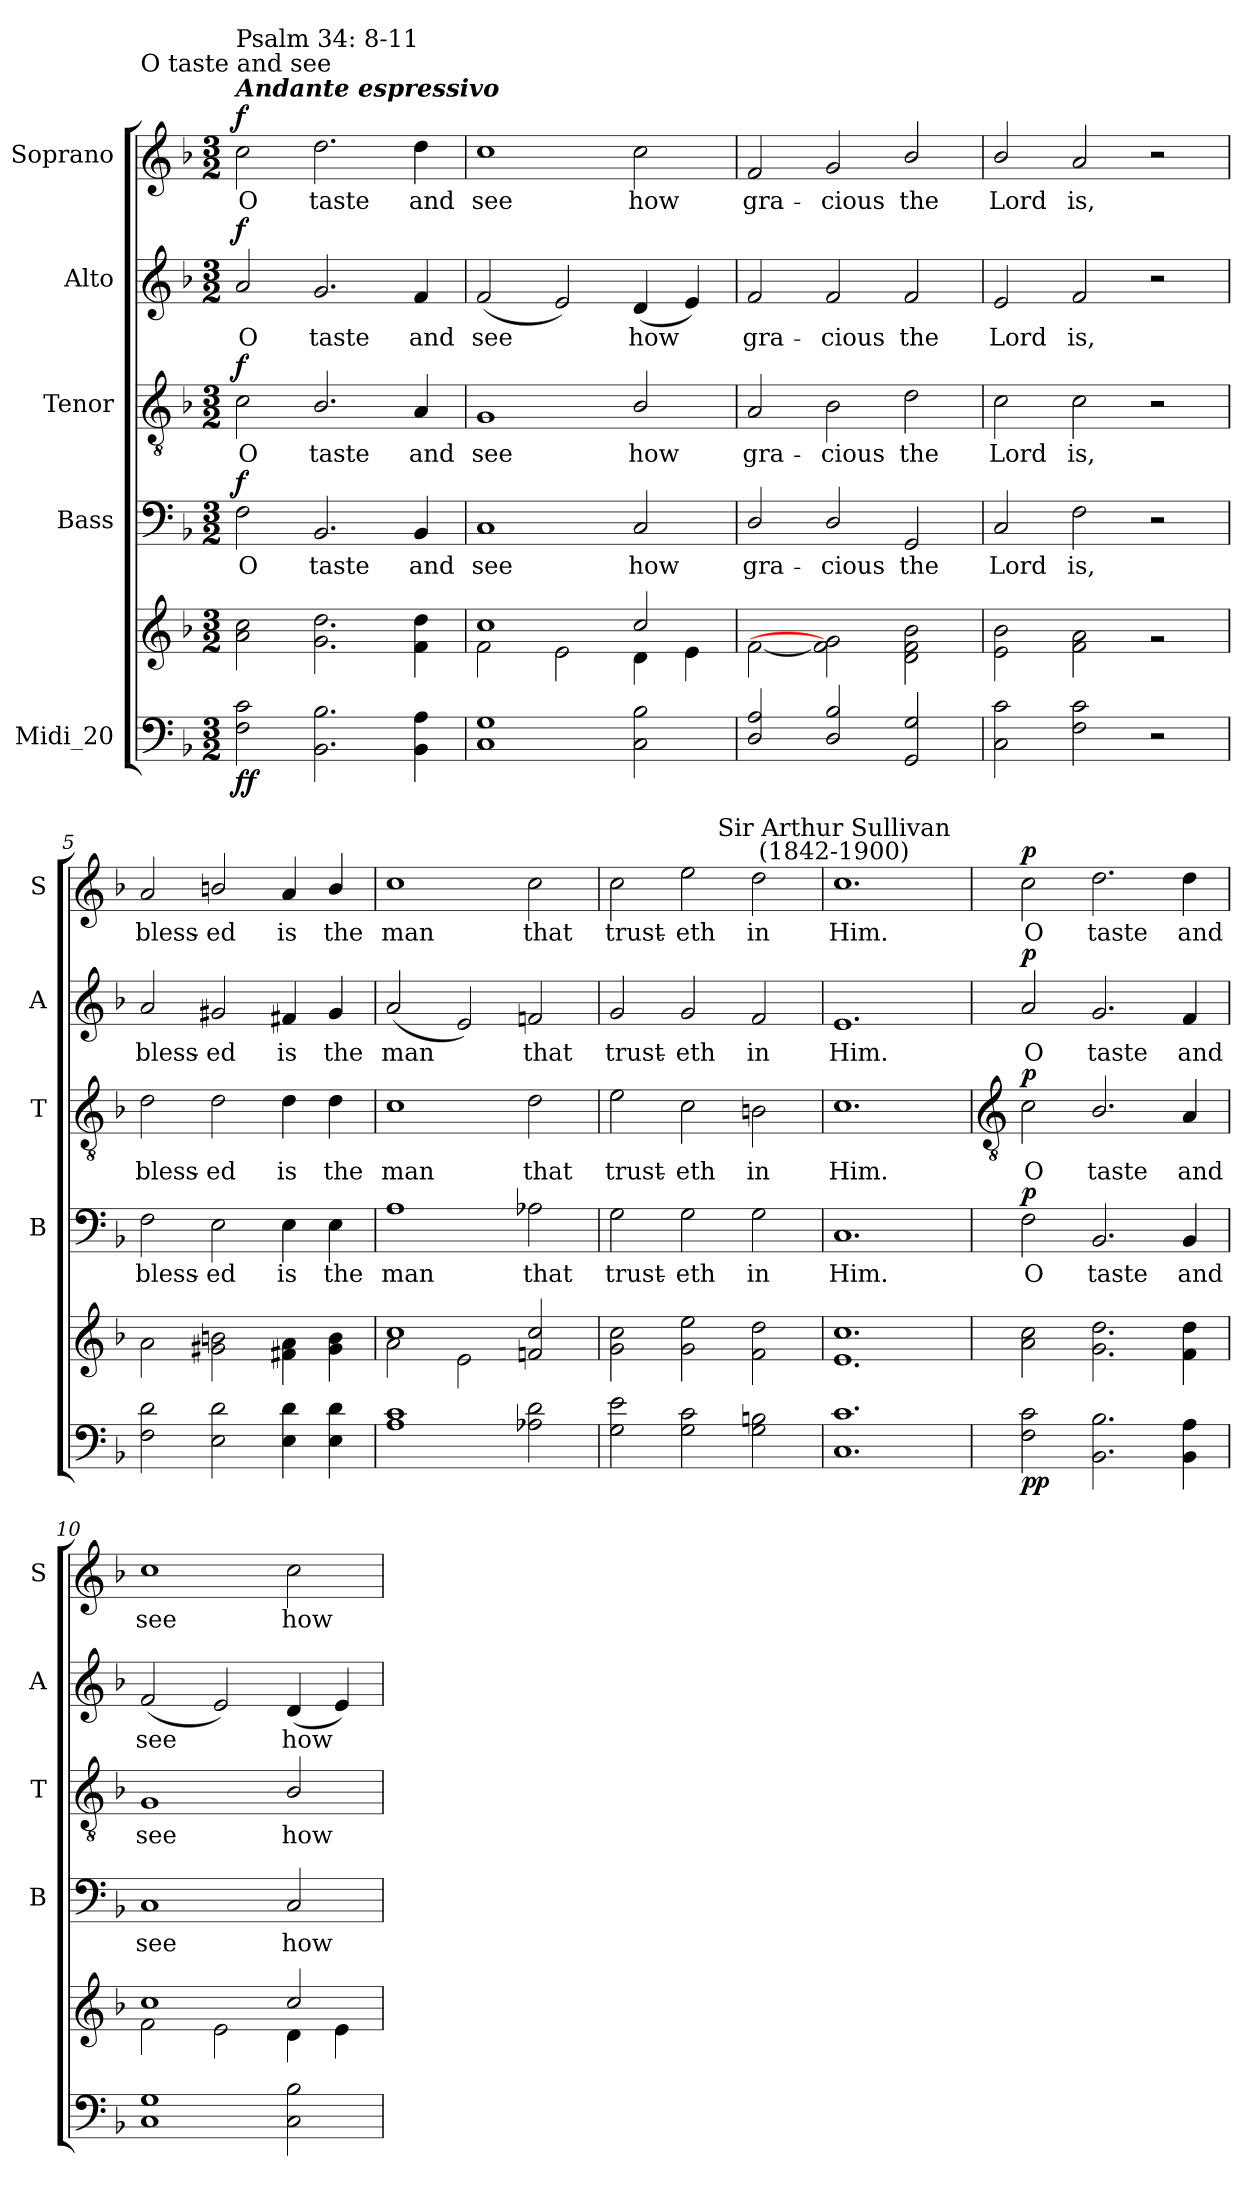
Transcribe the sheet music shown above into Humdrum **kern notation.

**kern	**kern	**dynam	**kern	**text	**dynam	**kern	**text	**dynam	**kern	**text	**dynam	**kern	**text	**dynam
*part5	*part5	*part5	*part4	*part4	*part4	*part3	*part3	*part3	*part2	*part2	*part2	*part1	*part1	*part1
*staff6	*staff5	*staff5/6	*staff4	*staff4	*staff4	*staff3	*staff3	*staff3	*staff2	*staff2	*staff2	*staff1	*staff1	*staff1
*I"Midi_20	*	*	*I"Bass	*	*	*I"Tenor	*	*	*I"Alto	*	*	*I"Soprano	*	*
*	*	*	*I'B	*	*	*I'T	*	*	*I'A	*	*	*I'S	*	*
*clefF4	*clefG2	*	*clefF4	*	*	*clefGv2	*	*	*clefG2	*	*	*clefG2	*	*
*k[b-]	*k[b-]	*	*k[b-]	*	*	*k[b-]	*	*	*k[b-]	*	*	*k[b-]	*	*
*F:	*F:	*	*F:	*	*	*F:	*	*	*F:	*	*	*F:	*	*
*M3/2	*M3/2	*	*M3/2	*	*	*M3/2	*	*	*M3/2	*	*	*M3/2	*	*
*MM152	*MM152	*	*MM152	*	*	*MM152	*	*	*MM152	*	*	*MM152	*	*
=1	=1	=1	=1	=1	=1	=1	=1	=1	=1	=1	=1	=1	=1	=1
!	!	!	!	!	!	!	!	!	!	!	!	!LO:TX:a:Bi:t=Andante espressivo	!	!
!	!	!	!	!	!	!	!	!	!	!	!	!LO:TX:a:cj:t=O taste and see	!	!
!	!	!	!	!	!	!	!	!	!	!	!	!LO:TX:a:t=Psalm 34&colon; 8-11	!	!
!	!LO:TX:a:Bi:t=Andante espressivo	!	!	!	!	!	!	!	!	!	!	!	!	!
!	!LO:N:vis=1	!LO:DY:b=2	!	!LO:LY:b	!	!	!LO:LY:b	!	!	!LO:LY:b	!	!	!LO:LY:b	!
*	*^	*	*	*	*	*	*	*	*	*	*	*	*	*
!	!	!	!LO:DY:n=1:b	!	!	!LO:DY:b	!	!	!LO:DY:b	!	!	!LO:DY:b	!	!	!LO:DY:b
2F 2c	1.ryy	2a 2cc	f f	2F	O	f	2c	O	f	2a	O	f	2cc	O	f
!	!	!	!	!	!LO:LY:b	!	!	!LO:LY:b	!	!	!LO:LY:b	!	!	!LO:LY:b	!
2.BB- 2.B-	.	2.g 2.dd	.	2.BB-	taste	.	2.B-/	taste	.	2.g	taste	.	2.dd	taste	.
!	!	!	!	!	!LO:LY:b	!	!	!LO:LY:b	!	!	!LO:LY:b	!	!	!LO:LY:b	!
4BB- 4A	.	4f 4dd	.	4BB-	and	.	4A	and	.	4f	and	.	4dd	and	.
=2	=2	=2	=2	=2	=2	=2	=2	=2	=2	=2	=2	=2	=2	=2	=2
!	!	!	!	!	!LO:LY:b	!	!	!LO:LY:b	!	!	!LO:LY:b	!	!	!LO:LY:b	!
1C 1G	1cc/	2f\	.	1C	see	.	1G	see	.	(<2f	see	.	1cc	see	.
.	.	2e\	.	.	.	.	.	.	.	2e)	.	.	.	.	.
!	!	!	!	!	!LO:LY:b	!	!	!LO:LY:b	!	!	!LO:LY:b	!	!	!LO:LY:b	!
2C 2B-	2cc/	4d\	.	2C	how	.	2B-/	how	.	(<4d	how	.	2cc	how	.
.	.	4e\	.	.	.	.	.	.	.	4e)	.	.	.	.	.
=3	=3	=3	=3	=3	=3	=3	=3	=3	=3	=3	=3	=3	=3	=3	=3
!	!LO:N:vis=1	!	!	!	!LO:LY:b	!	!	!LO:LY:b	!	!	!LO:LY:b	!	!	!LO:LY:b	!
2D/ 2A/	1.ryy	[2f	.	2D/	gra-	.	2A	gra-	.	2f	gra-	.	2f	gra-	.
!	!	!	!	!	!LO:LY:b	!	!	!LO:LY:b	!	!	!LO:LY:b	!	!	!LO:LY:b	!
2D/ 2B-/	.	2f] 2g]	.	2D/	-cious	.	2B-	-cious	.	2f	-cious	.	2g	-cious	.
!	!	!	!	!	!LO:LY:b	!	!	!LO:LY:b	!	!	!LO:LY:b	!	!	!LO:LY:b	!
2GG 2G	.	2d 2f 2b-	.	2GG	the	.	2d	the	.	2f	the	.	2b-/	the	.
=4	=4	=4	=4	=4	=4	=4	=4	=4	=4	=4	=4	=4	=4	=4	=4
!	!LO:N:vis=1	!	!	!	!LO:LY:b	!	!	!LO:LY:b	!	!	!LO:LY:b	!	!	!LO:LY:b	!
2C 2c	1.ryy	2e 2b-	.	2C	Lord	.	2c	Lord	.	2e	Lord	.	2b-/	Lord	.
!	!	!	!	!	!LO:LY:b	!	!	!LO:LY:b	!	!	!LO:LY:b	!	!	!LO:LY:b	!
2F 2c	.	2f 2a	.	2F	is,	.	2c	is,	.	2f	is,	.	2a	is,	.
2r	.	2r	.	2r	.	.	2r	.	.	2r	.	.	2r	.	.
=5	=5	=5	=5	=5	=5	=5	=5	=5	=5	=5	=5	=5	=5	=5	=5
!	!LO:N:vis=1	!	!	!	!LO:LY:b	!	!	!LO:LY:b	!	!	!LO:LY:b	!	!	!LO:LY:b	!
2F 2d	1.ryy	2a	.	2F	bless-	.	2d	bless-	.	2a	bless-	.	2a	bless-	.
!	!	!	!	!	!LO:LY:b	!	!	!LO:LY:b	!	!	!LO:LY:b	!	!	!LO:LY:b	!
2E 2d	.	2g#X 2bn	.	2E	-ed	.	2d	-ed	.	2g#X	-ed	.	2bn/	-ed	.
!	!	!	!	!	!LO:LY:b	!	!	!LO:LY:b	!	!	!LO:LY:b	!	!	!LO:LY:b	!
4E 4d	.	4f#X 4a	.	4E	is	.	4d	is	.	4f#X	is	.	4a	is	.
!	!	!	!	!	!LO:LY:b	!	!	!LO:LY:b	!	!	!LO:LY:b	!	!	!LO:LY:b	!
4E 4d	.	4g# 4b	.	4E	the	.	4d	the	.	4g#	the	.	4b/	the	.
=6	=6	=6	=6	=6	=6	=6	=6	=6	=6	=6	=6	=6	=6	=6	=6
!	!	!	!	!	!LO:LY:b	!	!	!LO:LY:b	!	!	!LO:LY:b	!	!	!LO:LY:b	!
1A 1c	1cc/	2a\	.	1A	man	.	1c	man	.	(<2a	man	.	1cc	man	.
.	.	2e\	.	.	.	.	.	.	.	2e)	.	.	.	.	.
!	!	!	!	!	!LO:LY:b	!	!	!LO:LY:b	!	!	!LO:LY:b	!	!	!LO:LY:b	!
2A-X 2d	2ryy	2fn 2cc	.	2A-X	that	.	2d	that	.	2fn	that	.	2cc	that	.
=7	=7	=7	=7	=7	=7	=7	=7	=7	=7	=7	=7	=7	=7	=7	=7
!	!LO:N:vis=1	!	!	!	!LO:LY:b	!	!	!LO:LY:b	!	!	!LO:LY:b	!	!	!LO:LY:b	!
2G 2e	1.ryy	2g 2cc	.	2G	trust-	.	2e	trust-	.	2g	trust-	.	2cc	trust-	.
!	!	!	!	!	!LO:LY:b	!	!	!LO:LY:b	!	!	!LO:LY:b	!	!	!LO:LY:b	!
2G 2c	.	2g 2ee	.	2G	-eth	.	2c	-eth	.	2g	-eth	.	2ee	-eth	.
!	!	!	!	!	!LO:LY:b	!	!	!LO:LY:b	!	!	!LO:LY:b	!	!	!LO:LY:b	!
2G 2Bn	.	2f 2dd	.	2G	in	.	2Bn	in	.	2f	in	.	2dd	in	.
=8	=8	=8	=8	=8	=8	=8	=8	=8	=8	=8	=8	=8	=8	=8	=8
!	!	!	!	!	!	!	!	!	!	!	!	!	!LO:TX:a:cj:t=Sir Arthur Sullivan\n(1842-1900)	!	!
!	!LO:N:vis=1	!	!	!	!LO:LY:b	!	!	!LO:LY:b	!	!	!LO:LY:b	!	!	!LO:LY:b	!
1.C 1.c	1.ryy	1.e 1.cc	.	1.C	Him.	.	1.c	Him.	.	1.e	Him.	.	1.cc	Him.	.
!!LO:LB:g=z
=9	=9	=9	=9	=9	=9	=9	=9	=9	=9	=9	=9	=9	=9	=9	=9
*	*	*	*	*	*	*	*clefGv2	*	*	*	*	*	*	*	*
!	!LO:N:vis=1	!	!LO:DY:b=2	!	!LO:LY:b	!	!	!LO:LY:b	!	!	!LO:LY:b	!	!	!LO:LY:b	!
!	!	!	!LO:DY:n=1:b	!	!	!LO:DY:b	!	!	!LO:DY:b	!	!	!LO:DY:b	!	!	!LO:DY:b
2F 2c	1.ryy	2a 2cc	p p	2F	O	p	2c	O	p	2a	O	p	2cc	O	p
!	!	!	!	!	!LO:LY:b	!	!	!LO:LY:b	!	!	!LO:LY:b	!	!	!LO:LY:b	!
2.BB- 2.B-	.	2.g 2.dd	.	2.BB-	taste	.	2.B-/	taste	.	2.g	taste	.	2.dd	taste	.
!	!	!	!	!	!LO:LY:b	!	!	!LO:LY:b	!	!	!LO:LY:b	!	!	!LO:LY:b	!
4BB- 4A	.	4f 4dd	.	4BB-	and	.	4A	and	.	4f	and	.	4dd	and	.
=10	=10	=10	=10	=10	=10	=10	=10	=10	=10	=10	=10	=10	=10	=10	=10
!	!	!	!	!	!LO:LY:b	!	!	!LO:LY:b	!	!	!LO:LY:b	!	!	!LO:LY:b	!
1C 1G	1cc/	2f\	.	1C	see	.	1G	see	.	(<2f	see	.	1cc	see	.
.	.	2e\	.	.	.	.	.	.	.	2e)	.	.	.	.	.
!	!	!	!	!	!LO:LY:b	!	!	!LO:LY:b	!	!	!LO:LY:b	!	!	!LO:LY:b	!
2C 2B-	2cc/	4d\	.	2C	how	.	2B-/	how	.	(<4d	how	.	2cc	how	.
.	.	4e\	.	.	.	.	.	.	.	4e)	.	.	.	.	.
*	*v	*v	*	*	*	*	*	*	*	*	*	*	*	*	*
=	=	=	=	=	=	=	=	=	=	=	=	=	=	=
*-	*-	*-	*-	*-	*-	*-	*-	*-	*-	*-	*-	*-	*-	*-
